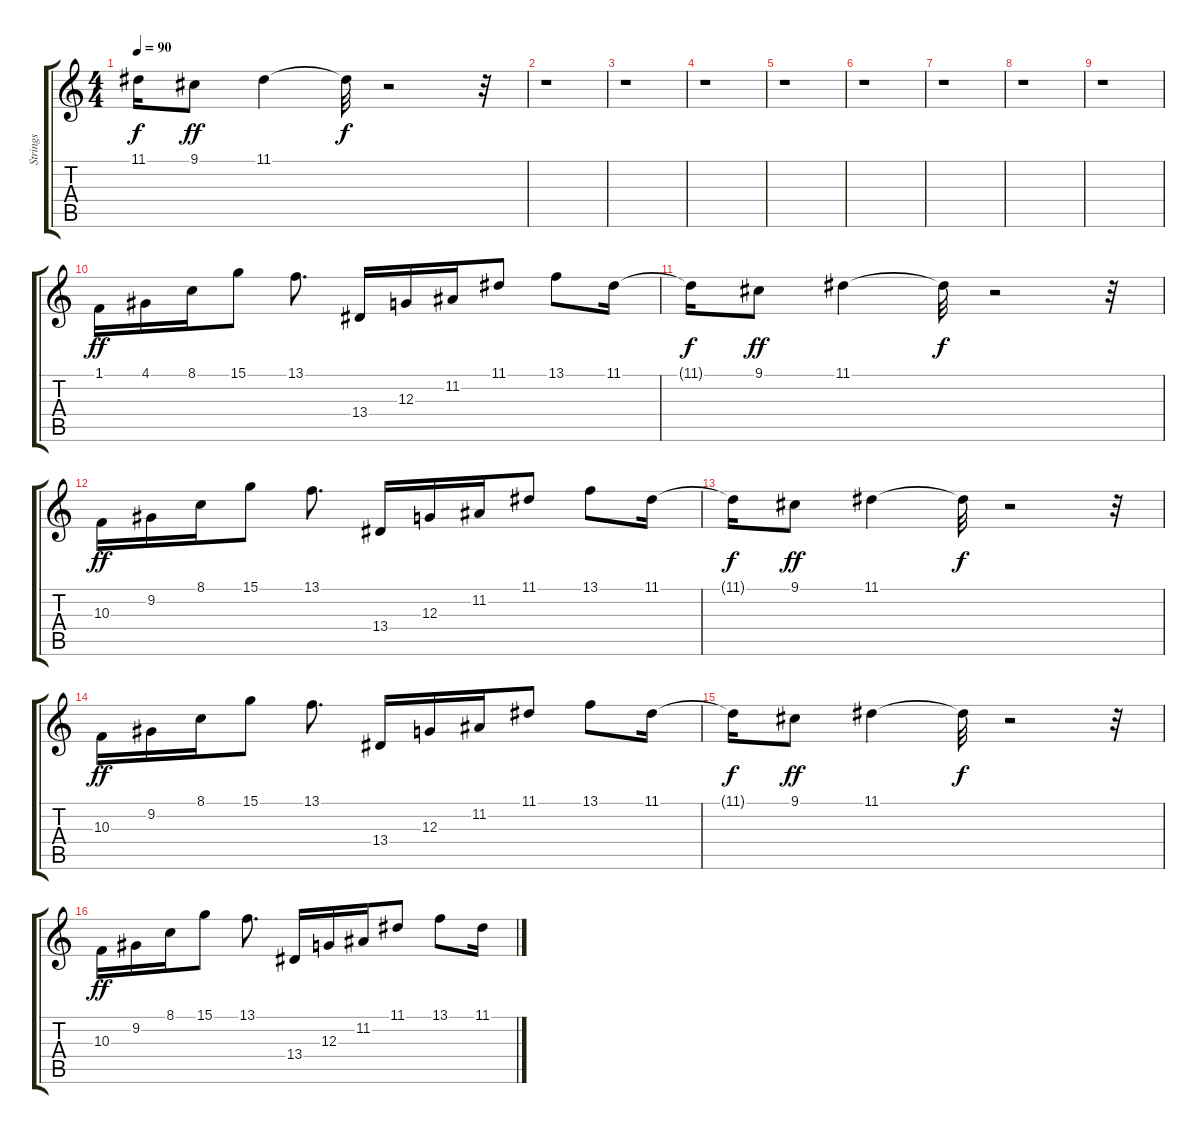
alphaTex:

\track ("Strings" "Strings") {instrument pizzicatostrings}
\staff {score tabs}
\tuning (E4 B3 G3 D3 A2 E2) {hide}
\ts (4 4)
\tempo 90
\clef g2
\ks c
11.1{t}.16{dy f} 9.1.8{dy ff} 11.1.4 11.1{t}.32{dy f} r.2 r.32 |
r.1 |
r.1 |
r.1 |
r.1 |
r.1 |
r.1 |
r.1 |
r.1 |
1.1.16{dy ff} 4.1.16 8.1.16 15.1.8 13.1.8{d} 13.4.16 12.3.16 11.2.16 11.1.8 13.1.8 11.1.16 |
11.1{t}.16{dy f} 9.1.8{dy ff} 11.1.4 11.1{t}.32{dy f} r.2 r.32 |
10.3.16{dy ff} 9.2.16 8.1.16 15.1.8 13.1.8{d} 13.4.16 12.3.16 11.2.16 11.1.8 13.1.8 11.1.16 |
11.1{t}.16{dy f} 9.1.8{dy ff} 11.1.4 11.1{t}.32{dy f} r.2 r.32 |
10.3.16{dy ff} 9.2.16 8.1.16 15.1.8 13.1.8{d} 13.4.16 12.3.16 11.2.16 11.1.8 13.1.8 11.1.16 |
11.1{t}.16{dy f} 9.1.8{dy ff} 11.1.4 11.1{t}.32{dy f} r.2 r.32 |
10.3.16{dy ff} 9.2.16 8.1.16 15.1.8 13.1.8{d} 13.4.16 12.3.16 11.2.16 11.1.8 13.1.8 11.1.16
